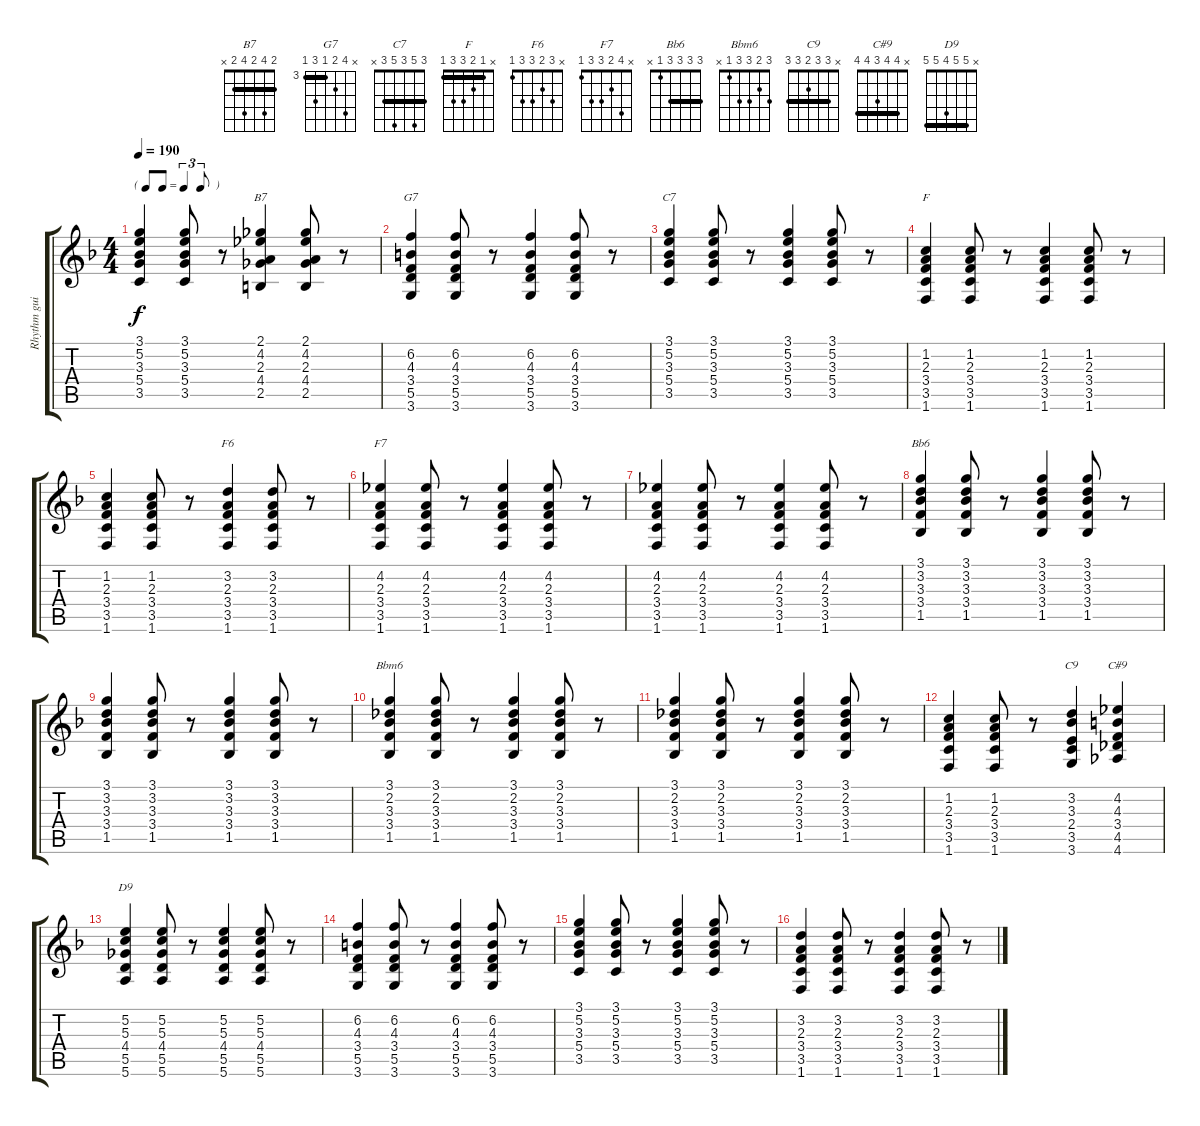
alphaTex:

\track ("Rhythm guitar" "Rhythm gui") {instrument acousticguitarsteel}
\staff {score tabs}
\tuning (E4 B3 G3 D3 A2 E2) {hide}
\chord ("B7" 2 4 2 4 2 x) {barre 2}
\chord ("G7" x 6 4 3 5 3) {firstfret 3 barre 3}
\chord ("C7" 3 5 3 5 3 x) {barre 3}
\chord ("F" x 1 2 3 3 1) {barre 1}
\chord ("F6" x 3 2 3 3 1)
\chord ("F7" x 4 2 3 3 1)
\chord ("Bb6" 3 3 3 3 1 x) {barre 3}
\chord ("Bbm6" 3 2 3 3 1 x)
\chord ("C9" x 3 3 2 3 3) {barre 3}
\chord ("C#9" x 4 4 3 4 4) {barre 4}
\chord ("D9" x 5 5 4 5 5) {barre 5}
\ts (4 4)
\tf triplet8th
\tempo 190
\clef g2
\ks f
(3.1 5.2 3.3 5.4 3.5).4{dy f} (3.1 5.2 3.3 5.4 3.5).8 r.8 (2.1 4.2 2.3 4.4 2.5).4{ch "B7"} (2.1 4.2 2.3 4.4 2.5).8 r.8 |
(6.2 4.3 3.4 5.5 3.6).4{ch "G7"} (6.2 4.3 3.4 5.5 3.6).8 r.8 (6.2 4.3 3.4 5.5 3.6).4 (6.2 4.3 3.4 5.5 3.6).8 r.8 |
(3.1 5.2 3.3 5.4 3.5).4{ch "C7"} (3.1 5.2 3.3 5.4 3.5).8 r.8 (3.1 5.2 3.3 5.4 3.5).4 (3.1 5.2 3.3 5.4 3.5).8 r.8 |
(1.2 2.3 3.4 3.5 1.6).4{ch "F"} (1.2 2.3 3.4 3.5 1.6).8 r.8 (1.2 2.3 3.4 3.5 1.6).4 (1.2 2.3 3.4 3.5 1.6).8 r.8 |
(1.2 2.3 3.4 3.5 1.6).4 (1.2 2.3 3.4 3.5 1.6).8 r.8 (3.2 2.3 3.4 3.5 1.6).4{ch "F6"} (3.2 2.3 3.4 3.5 1.6).8 r.8 |
(4.2 2.3 3.4 3.5 1.6).4{ch "F7"} (4.2 2.3 3.4 3.5 1.6).8 r.8 (4.2 2.3 3.4 3.5 1.6).4 (4.2 2.3 3.4 3.5 1.6).8 r.8 |
(4.2 2.3 3.4 3.5 1.6).4 (4.2 2.3 3.4 3.5 1.6).8 r.8 (4.2 2.3 3.4 3.5 1.6).4 (4.2 2.3 3.4 3.5 1.6).8 r.8 |
(3.1 3.2 3.3 3.4 1.5).4{ch "Bb6"} (3.1 3.2 3.3 3.4 1.5).8 r.8 (3.1 3.2 3.3 3.4 1.5).4 (3.1 3.2 3.3 3.4 1.5).8 r.8 |
(3.1 3.2 3.3 3.4 1.5).4 (3.1 3.2 3.3 3.4 1.5).8 r.8 (3.1 3.2 3.3 3.4 1.5).4 (3.1 3.2 3.3 3.4 1.5).8 r.8 |
(3.1 2.2 3.3 3.4 1.5).4{ch "Bbm6"} (3.1 2.2 3.3 3.4 1.5).8 r.8 (3.1 2.2 3.3 3.4 1.5).4 (3.1 2.2 3.3 3.4 1.5).8 r.8 |
(3.1 2.2 3.3 3.4 1.5).4 (3.1 2.2 3.3 3.4 1.5).8 r.8 (3.1 2.2 3.3 3.4 1.5).4 (3.1 2.2 3.3 3.4 1.5).8 r.8 |
(1.2 2.3 3.4 3.5 1.6).4 (1.2 2.3 3.4 3.5 1.6).8 r.8 (3.2 3.3 2.4 3.5 3.6).4{ch "C9"} (4.2 4.3 3.4 4.5 4.6).4{ch "C#9"} |
(5.2 5.3 4.4 5.5 5.6).4{ch "D9"} (5.2 5.3 4.4 5.5 5.6).8 r.8 (5.2 5.3 4.4 5.5 5.6).4 (5.2 5.3 4.4 5.5 5.6).8 r.8 |
(6.2 4.3 3.4 5.5 3.6).4 (6.2 4.3 3.4 5.5 3.6).8 r.8 (6.2 4.3 3.4 5.5 3.6).4 (6.2 4.3 3.4 5.5 3.6).8 r.8 |
(3.1 5.2 3.3 5.4 3.5).4 (3.1 5.2 3.3 5.4 3.5).8 r.8 (3.1 5.2 3.3 5.4 3.5).4 (3.1 5.2 3.3 5.4 3.5).8 r.8 |
(3.2 2.3 3.4 3.5 1.6).4 (3.2 2.3 3.4 3.5 1.6).8 r.8 (3.2 2.3 3.4 3.5 1.6).4 (3.2 2.3 3.4 3.5 1.6).8 r.8
